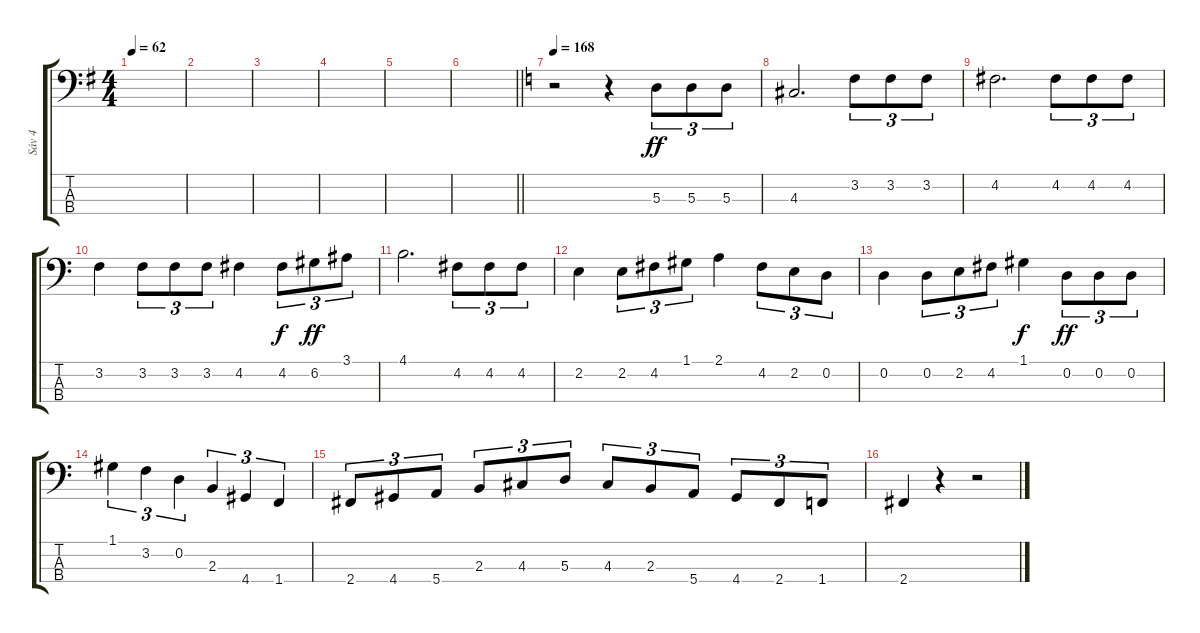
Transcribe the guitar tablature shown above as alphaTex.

\track ("Sáv 4" "Sáv 4") {instrument electricbassfinger}
\staff {score tabs}
\tuning (G2 D2 A1 E1) {hide}
\ts (4 4)
\tempo 62
\clef f4
\ks g
|
|
|
|
|
\barLineRight lightlight
|
\tempo 168
\ks c
r.2 r.4 5.3.8{tu (3 2) dy ff} 5.3.8{tu (3 2)} 5.3.8{tu (3 2)} |
4.3.2{d} 3.2.8{tu (3 2)} 3.2.8{tu (3 2)} 3.2.8{tu (3 2)} |
4.2.2{d} 4.2.8{tu (3 2)} 4.2.8{tu (3 2)} 4.2.8{tu (3 2)} |
3.2.4 3.2.8{tu (3 2)} 3.2.8{tu (3 2)} 3.2.8{tu (3 2)} 4.2.4 4.2.8{tu (3 2) dy f} 6.2.8{tu (3 2) dy ff} 3.1.8{tu (3 2)} |
4.1.2{d} 4.2.8{tu (3 2)} 4.2.8{tu (3 2)} 4.2.8{tu (3 2)} |
2.2.4 2.2.8{tu (3 2)} 4.2.8{tu (3 2)} 1.1.8{tu (3 2)} 2.1.4 4.2.8{tu (3 2)} 2.2.8{tu (3 2)} 0.2.8{tu (3 2)} |
0.2.4 0.2.8{tu (3 2)} 2.2.8{tu (3 2)} 4.2.8{tu (3 2)} 1.1.4{dy f} 0.2.8{tu (3 2) dy ff} 0.2.8{tu (3 2)} 0.2.8{tu (3 2)} |
1.1.4{tu (3 2)} 3.2.4{tu (3 2)} 0.2.4{tu (3 2)} 2.3.4{tu (3 2)} 4.4.4{tu (3 2)} 1.4.4{tu (3 2)} |
2.4.8{tu (3 2)} 4.4.8{tu (3 2)} 5.4.8{tu (3 2)} 2.3.8{tu (3 2)} 4.3.8{tu (3 2)} 5.3.8{tu (3 2)} 4.3.8{tu (3 2)} 2.3.8{tu (3 2)} 5.4.8{tu (3 2)} 4.4.8{tu (3 2)} 2.4.8{tu (3 2)} 1.4.8{tu (3 2)} |
2.4.4 r.4 r.2
